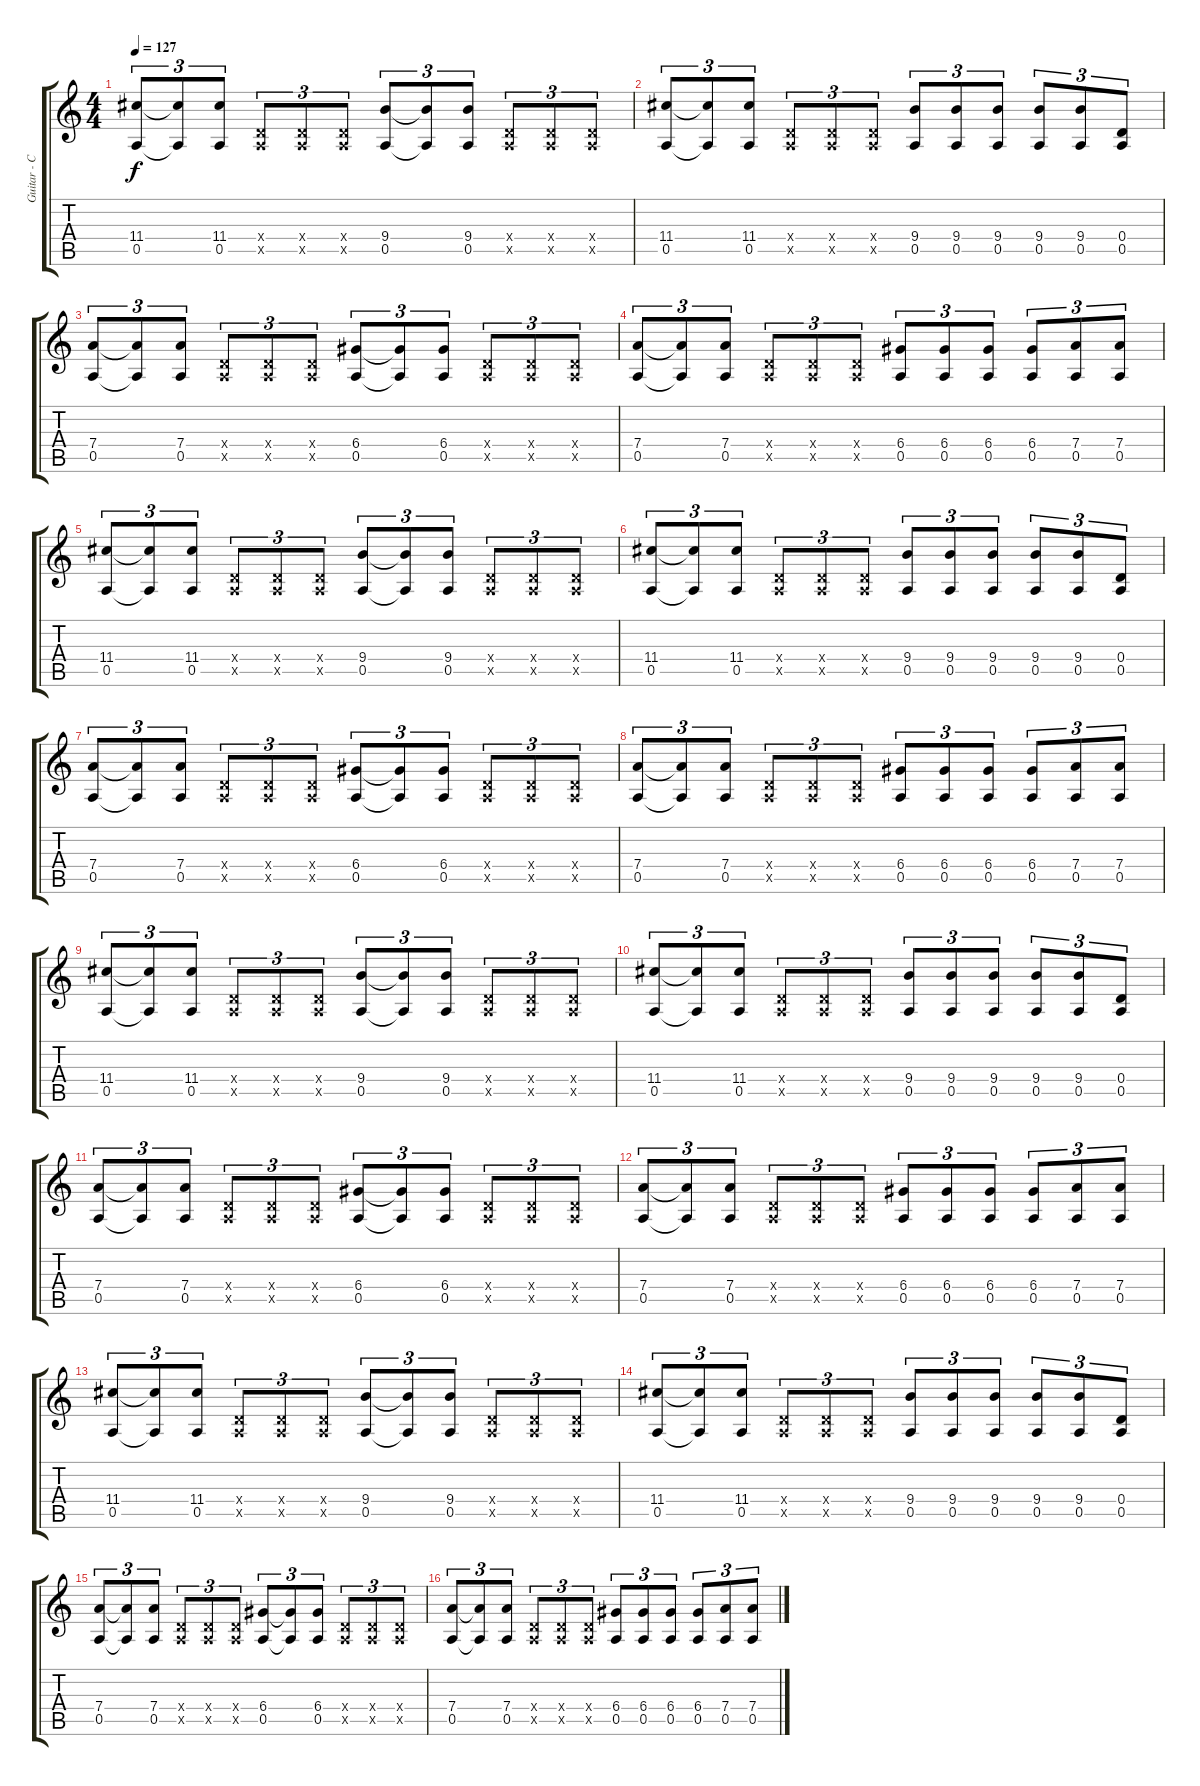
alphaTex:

\track ("Guitar - Clean" "Guitar - C") {instrument electricguitarclean}
\staff {score tabs}
\tuning (E4 B3 G3 D3 A2 E2) {hide}
\ts (4 4)
\tempo 127
\clef g2
\ks c
(11.4 0.5).8{tu (3 2) dy f instrument electricguitarclean} (11.4{t} 0.5{t}).8{tu (3 2)} (11.4 0.5).8{tu (3 2)} (0.4{x} 0.5{x}).8{tu (3 2)} (0.4{x} 0.5{x}).8{tu (3 2)} (0.4{x} 0.5{x}).8{tu (3 2)} (9.4 0.5).8{tu (3 2)} (9.4{t} 0.5{t}).8{tu (3 2)} (9.4 0.5).8{tu (3 2)} (0.4{x} 0.5{x}).8{tu (3 2)} (0.4{x} 0.5{x}).8{tu (3 2)} (0.4{x} 0.5{x}).8{tu (3 2)} |
(11.4 0.5).8{tu (3 2)} (11.4{t} 0.5{t}).8{tu (3 2)} (11.4 0.5).8{tu (3 2)} (0.4{x} 0.5{x}).8{tu (3 2)} (0.4{x} 0.5{x}).8{tu (3 2)} (0.4{x} 0.5{x}).8{tu (3 2)} (9.4 0.5).8{tu (3 2)} (9.4 0.5).8{tu (3 2)} (9.4 0.5).8{tu (3 2)} (9.4 0.5).8{tu (3 2)} (9.4 0.5).8{tu (3 2)} (0.4 0.5).8{tu (3 2)} |
(7.4 0.5).8{tu (3 2)} (7.4{t} 0.5{t}).8{tu (3 2)} (7.4 0.5).8{tu (3 2)} (0.4{x} 0.5{x}).8{tu (3 2)} (0.4{x} 0.5{x}).8{tu (3 2)} (0.4{x} 0.5{x}).8{tu (3 2)} (6.4 0.5).8{tu (3 2)} (6.4{t} 0.5{t}).8{tu (3 2)} (6.4 0.5).8{tu (3 2)} (0.4{x} 0.5{x}).8{tu (3 2)} (0.4{x} 0.5{x}).8{tu (3 2)} (0.4{x} 0.5{x}).8{tu (3 2)} |
(7.4 0.5).8{tu (3 2)} (7.4{t} 0.5{t}).8{tu (3 2)} (7.4 0.5).8{tu (3 2)} (0.4{x} 0.5{x}).8{tu (3 2)} (0.4{x} 0.5{x}).8{tu (3 2)} (0.4{x} 0.5{x}).8{tu (3 2)} (6.4 0.5).8{tu (3 2)} (6.4 0.5).8{tu (3 2)} (6.4 0.5).8{tu (3 2)} (6.4 0.5).8{tu (3 2)} (7.4 0.5).8{tu (3 2)} (7.4 0.5).8{tu (3 2)} |
(11.4 0.5).8{tu (3 2)} (11.4{t} 0.5{t}).8{tu (3 2)} (11.4 0.5).8{tu (3 2)} (0.4{x} 0.5{x}).8{tu (3 2)} (0.4{x} 0.5{x}).8{tu (3 2)} (0.4{x} 0.5{x}).8{tu (3 2)} (9.4 0.5).8{tu (3 2)} (9.4{t} 0.5{t}).8{tu (3 2)} (9.4 0.5).8{tu (3 2)} (0.4{x} 0.5{x}).8{tu (3 2)} (0.4{x} 0.5{x}).8{tu (3 2)} (0.4{x} 0.5{x}).8{tu (3 2)} |
(11.4 0.5).8{tu (3 2)} (11.4{t} 0.5{t}).8{tu (3 2)} (11.4 0.5).8{tu (3 2)} (0.4{x} 0.5{x}).8{tu (3 2)} (0.4{x} 0.5{x}).8{tu (3 2)} (0.4{x} 0.5{x}).8{tu (3 2)} (9.4 0.5).8{tu (3 2)} (9.4 0.5).8{tu (3 2)} (9.4 0.5).8{tu (3 2)} (9.4 0.5).8{tu (3 2)} (9.4 0.5).8{tu (3 2)} (0.4 0.5).8{tu (3 2)} |
(7.4 0.5).8{tu (3 2)} (7.4{t} 0.5{t}).8{tu (3 2)} (7.4 0.5).8{tu (3 2)} (0.4{x} 0.5{x}).8{tu (3 2)} (0.4{x} 0.5{x}).8{tu (3 2)} (0.4{x} 0.5{x}).8{tu (3 2)} (6.4 0.5).8{tu (3 2)} (6.4{t} 0.5{t}).8{tu (3 2)} (6.4 0.5).8{tu (3 2)} (0.4{x} 0.5{x}).8{tu (3 2)} (0.4{x} 0.5{x}).8{tu (3 2)} (0.4{x} 0.5{x}).8{tu (3 2)} |
(7.4 0.5).8{tu (3 2)} (7.4{t} 0.5{t}).8{tu (3 2)} (7.4 0.5).8{tu (3 2)} (0.4{x} 0.5{x}).8{tu (3 2)} (0.4{x} 0.5{x}).8{tu (3 2)} (0.4{x} 0.5{x}).8{tu (3 2)} (6.4 0.5).8{tu (3 2)} (6.4 0.5).8{tu (3 2)} (6.4 0.5).8{tu (3 2)} (6.4 0.5).8{tu (3 2)} (7.4 0.5).8{tu (3 2)} (7.4 0.5).8{tu (3 2)} |
(11.4 0.5).8{tu (3 2)} (11.4{t} 0.5{t}).8{tu (3 2)} (11.4 0.5).8{tu (3 2)} (0.4{x} 0.5{x}).8{tu (3 2)} (0.4{x} 0.5{x}).8{tu (3 2)} (0.4{x} 0.5{x}).8{tu (3 2)} (9.4 0.5).8{tu (3 2)} (9.4{t} 0.5{t}).8{tu (3 2)} (9.4 0.5).8{tu (3 2)} (0.4{x} 0.5{x}).8{tu (3 2)} (0.4{x} 0.5{x}).8{tu (3 2)} (0.4{x} 0.5{x}).8{tu (3 2)} |
(11.4 0.5).8{tu (3 2)} (11.4{t} 0.5{t}).8{tu (3 2)} (11.4 0.5).8{tu (3 2)} (0.4{x} 0.5{x}).8{tu (3 2)} (0.4{x} 0.5{x}).8{tu (3 2)} (0.4{x} 0.5{x}).8{tu (3 2)} (9.4 0.5).8{tu (3 2)} (9.4 0.5).8{tu (3 2)} (9.4 0.5).8{tu (3 2)} (9.4 0.5).8{tu (3 2)} (9.4 0.5).8{tu (3 2)} (0.4 0.5).8{tu (3 2)} |
(7.4 0.5).8{tu (3 2)} (7.4{t} 0.5{t}).8{tu (3 2)} (7.4 0.5).8{tu (3 2)} (0.4{x} 0.5{x}).8{tu (3 2)} (0.4{x} 0.5{x}).8{tu (3 2)} (0.4{x} 0.5{x}).8{tu (3 2)} (6.4 0.5).8{tu (3 2)} (6.4{t} 0.5{t}).8{tu (3 2)} (6.4 0.5).8{tu (3 2)} (0.4{x} 0.5{x}).8{tu (3 2)} (0.4{x} 0.5{x}).8{tu (3 2)} (0.4{x} 0.5{x}).8{tu (3 2)} |
(7.4 0.5).8{tu (3 2)} (7.4{t} 0.5{t}).8{tu (3 2)} (7.4 0.5).8{tu (3 2)} (0.4{x} 0.5{x}).8{tu (3 2)} (0.4{x} 0.5{x}).8{tu (3 2)} (0.4{x} 0.5{x}).8{tu (3 2)} (6.4 0.5).8{tu (3 2)} (6.4 0.5).8{tu (3 2)} (6.4 0.5).8{tu (3 2)} (6.4 0.5).8{tu (3 2)} (7.4 0.5).8{tu (3 2)} (7.4 0.5).8{tu (3 2)} |
(11.4 0.5).8{tu (3 2)} (11.4{t} 0.5{t}).8{tu (3 2)} (11.4 0.5).8{tu (3 2)} (0.4{x} 0.5{x}).8{tu (3 2)} (0.4{x} 0.5{x}).8{tu (3 2)} (0.4{x} 0.5{x}).8{tu (3 2)} (9.4 0.5).8{tu (3 2)} (9.4{t} 0.5{t}).8{tu (3 2)} (9.4 0.5).8{tu (3 2)} (0.4{x} 0.5{x}).8{tu (3 2)} (0.4{x} 0.5{x}).8{tu (3 2)} (0.4{x} 0.5{x}).8{tu (3 2)} |
(11.4 0.5).8{tu (3 2)} (11.4{t} 0.5{t}).8{tu (3 2)} (11.4 0.5).8{tu (3 2)} (0.4{x} 0.5{x}).8{tu (3 2)} (0.4{x} 0.5{x}).8{tu (3 2)} (0.4{x} 0.5{x}).8{tu (3 2)} (9.4 0.5).8{tu (3 2)} (9.4 0.5).8{tu (3 2)} (9.4 0.5).8{tu (3 2)} (9.4 0.5).8{tu (3 2)} (9.4 0.5).8{tu (3 2)} (0.4 0.5).8{tu (3 2)} |
(7.4 0.5).8{tu (3 2)} (7.4{t} 0.5{t}).8{tu (3 2)} (7.4 0.5).8{tu (3 2)} (0.4{x} 0.5{x}).8{tu (3 2)} (0.4{x} 0.5{x}).8{tu (3 2)} (0.4{x} 0.5{x}).8{tu (3 2)} (6.4 0.5).8{tu (3 2)} (6.4{t} 0.5{t}).8{tu (3 2)} (6.4 0.5).8{tu (3 2)} (0.4{x} 0.5{x}).8{tu (3 2)} (0.4{x} 0.5{x}).8{tu (3 2)} (0.4{x} 0.5{x}).8{tu (3 2)} |
(7.4 0.5).8{tu (3 2)} (7.4{t} 0.5{t}).8{tu (3 2)} (7.4 0.5).8{tu (3 2)} (0.4{x} 0.5{x}).8{tu (3 2)} (0.4{x} 0.5{x}).8{tu (3 2)} (0.4{x} 0.5{x}).8{tu (3 2)} (6.4 0.5).8{tu (3 2)} (6.4 0.5).8{tu (3 2)} (6.4 0.5).8{tu (3 2)} (6.4 0.5).8{tu (3 2)} (7.4 0.5).8{tu (3 2)} (7.4 0.5).8{tu (3 2)}
